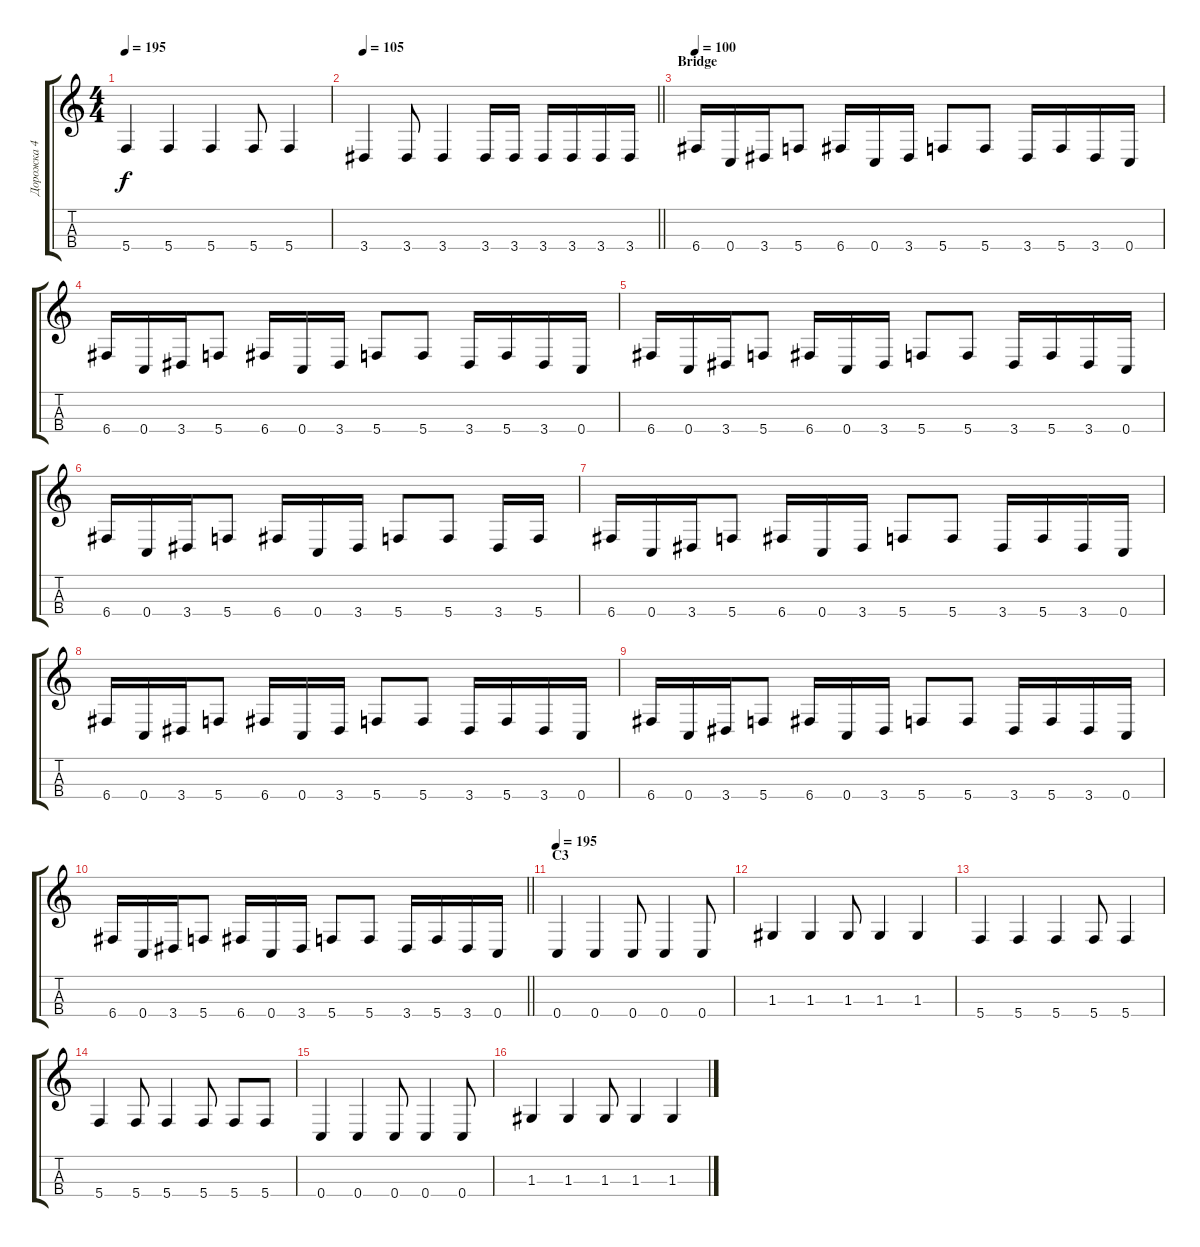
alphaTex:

\track ("Дорожка 4" "Дорожка 4") {instrument electricbassfinger}
\staff {score tabs}
\tuning (F3 C3 G2 C2) {hide}
\ts (4 4)
\tempo 195
\clef g2
\ks c
5.4.4{dy f} 5.4.4 5.4.4 5.4.8 5.4.4 |
\tempo 105
\barLineRight lightlight
3.4.4 3.4.8 3.4.4 3.4.16 3.4.16 3.4.16 3.4.16 3.4.16 3.4.16 |
\section ("" "Bridge")
\tempo 100
6.4.16 0.4.16 3.4.16 5.4.8 6.4.16 0.4.16 3.4.16 5.4.8 5.4.8 3.4.16 5.4.16 3.4.16 0.4.16 |
6.4.16 0.4.16 3.4.16 5.4.8 6.4.16 0.4.16 3.4.16 5.4.8 5.4.8 3.4.16 5.4.16 3.4.16 0.4.16 |
6.4.16 0.4.16 3.4.16 5.4.8 6.4.16 0.4.16 3.4.16 5.4.8 5.4.8 3.4.16 5.4.16 3.4.16 0.4.16 |
6.4.16 0.4.16 3.4.16 5.4.8 6.4.16 0.4.16 3.4.16 5.4.8 5.4.8 3.4.16 5.4.16 |
6.4.16 0.4.16 3.4.16 5.4.8 6.4.16 0.4.16 3.4.16 5.4.8 5.4.8 3.4.16 5.4.16 3.4.16 0.4.16 |
6.4.16 0.4.16 3.4.16 5.4.8 6.4.16 0.4.16 3.4.16 5.4.8 5.4.8 3.4.16 5.4.16 3.4.16 0.4.16 |
6.4.16 0.4.16 3.4.16 5.4.8 6.4.16 0.4.16 3.4.16 5.4.8 5.4.8 3.4.16 5.4.16 3.4.16 0.4.16 |
\barLineRight lightlight
6.4.16 0.4.16 3.4.16 5.4.8 6.4.16 0.4.16 3.4.16 5.4.8 5.4.8 3.4.16 5.4.16 3.4.16 0.4.16 |
\section ("" "C3")
\tempo 195
0.4.4 0.4.4 0.4.8 0.4.4 0.4.8 |
1.3.4 1.3.4 1.3.8 1.3.4 1.3.4 |
5.4.4 5.4.4 5.4.4 5.4.8 5.4.4 |
5.4.4 5.4.8 5.4.4 5.4.8 5.4.8 5.4.8 |
0.4.4 0.4.4 0.4.8 0.4.4 0.4.8 |
1.3.4 1.3.4 1.3.8 1.3.4 1.3.4
